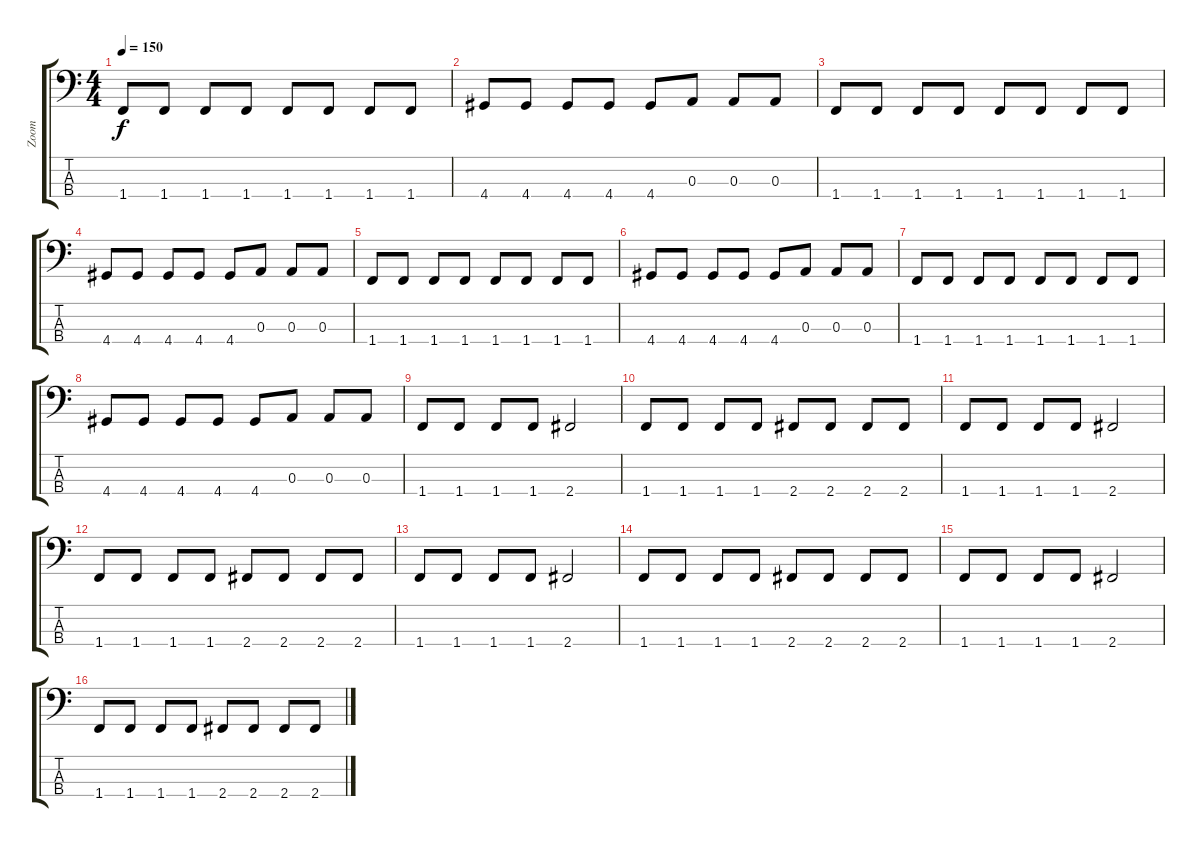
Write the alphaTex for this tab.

\track ("Zoom" "Zoom") {instrument electricbassfinger}
\staff {score tabs}
\tuning (G2 D2 A1 E1) {hide}
\ts (4 4)
\tempo 150
\clef f4
\ks c
1.4.8{dy f} 1.4.8 1.4.8 1.4.8 1.4.8 1.4.8 1.4.8 1.4.8 |
4.4.8 4.4.8 4.4.8 4.4.8 4.4.8 0.3.8 0.3.8 0.3.8 |
1.4.8 1.4.8 1.4.8 1.4.8 1.4.8 1.4.8 1.4.8 1.4.8 |
4.4.8 4.4.8 4.4.8 4.4.8 4.4.8 0.3.8 0.3.8 0.3.8 |
1.4.8 1.4.8 1.4.8 1.4.8 1.4.8 1.4.8 1.4.8 1.4.8 |
4.4.8 4.4.8 4.4.8 4.4.8 4.4.8 0.3.8 0.3.8 0.3.8 |
1.4.8 1.4.8 1.4.8 1.4.8 1.4.8 1.4.8 1.4.8 1.4.8 |
4.4.8 4.4.8 4.4.8 4.4.8 4.4.8 0.3.8 0.3.8 0.3.8 |
1.4.8 1.4.8 1.4.8 1.4.8 2.4.2 |
1.4.8 1.4.8 1.4.8 1.4.8 2.4.8 2.4.8 2.4.8 2.4.8 |
1.4.8 1.4.8 1.4.8 1.4.8 2.4.2 |
1.4.8 1.4.8 1.4.8 1.4.8 2.4.8 2.4.8 2.4.8 2.4.8 |
1.4.8 1.4.8 1.4.8 1.4.8 2.4.2 |
1.4.8 1.4.8 1.4.8 1.4.8 2.4.8 2.4.8 2.4.8 2.4.8 |
1.4.8 1.4.8 1.4.8 1.4.8 2.4.2 |
1.4.8 1.4.8 1.4.8 1.4.8 2.4.8 2.4.8 2.4.8 2.4.8
